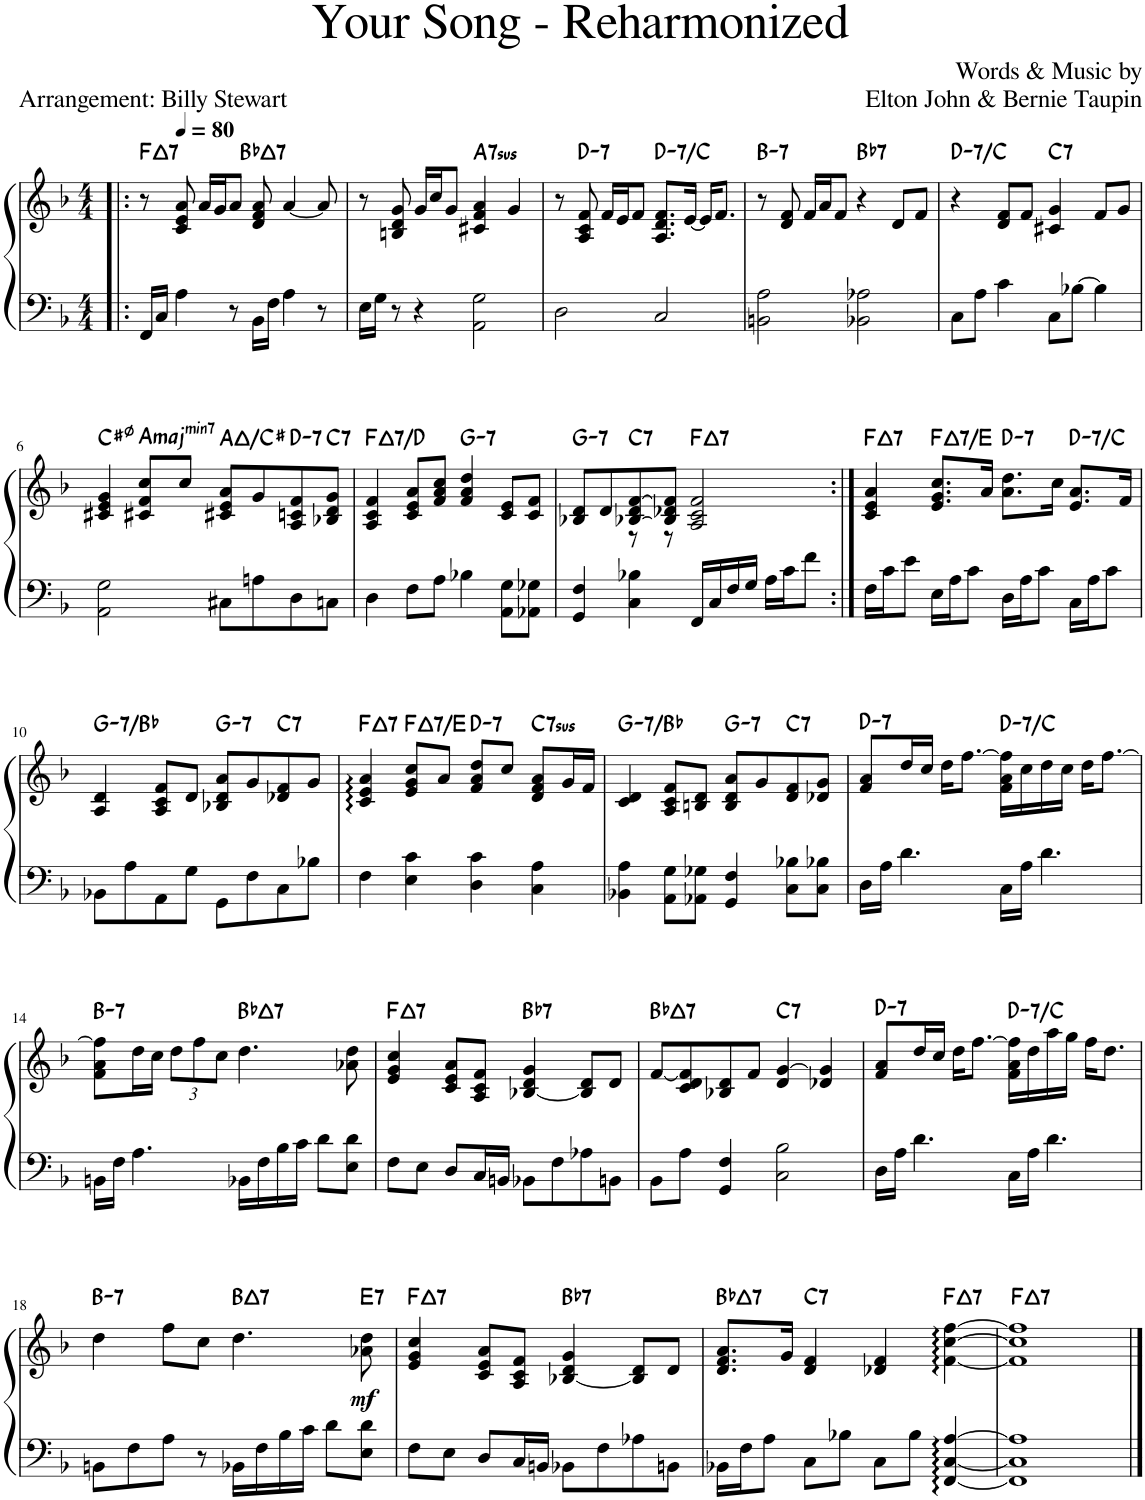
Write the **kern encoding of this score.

**kern	**kern	**dynam	**harte
*part1	*part1	*part1	*part1
*staff2	*staff1	*staff1/2	*
*I"Piano	*	*	*
*I'Pno.	*	*	*
*clefF4	*clefG2	*	*
*k[b-]	*k[b-]	*	*
*M4/4	*M4/4	*	*
=1!|:	=1!|:	=1!|:	=1!|:
!	!	!	!LO:H:kt=7
*	*^	*	*
16FF/LL	8r	4..ryy	.	F:maj7
16C/JJ	.	.	.	.
*	*MM80	*	*	*
4A\	8c/ 8e/ 8a/	.	.	.
.	16a/LL	.	.	.
.	16g/J	.	.	.
8r	8a/J	.	.	.
!	!	!	!	!LO:H:kt=7
.	.	2ryy	.	Bb:maj7
16BB-\LL	8d/ 8f/ 8a/	.	.	.
16F\JJ	.	.	.	.
4A\	[4a/	.	.	.
8r	8a/]	.	.	.
.	.	16ryy	.	.
*	*v	*v	*	*
=2	=2	=2	=2
16E\LL	8r	.	.
16G\JJ	.	.	.
8r	8Bn/ 8d/ 8g/	.	.
4r	16g/LL	.	.
.	16cc/J	.	.
.	8g/J	.	.
!	!	!	!LO:H:kt=7sus
2AA\ 2G\	4c#X/ 4f/ 4a/	.	A:sus4(7)
.	4g/	.	.
=3	=3	=3	=3
2D\	8r	.	.
!	!	!	!LO:H:kt=7
.	8A/ 8c/ 8f/	.	D:min7
.	16f/LL	.	.
.	16e/J	.	.
.	8f/J	.	.
!	!	!	!LO:H:kt=7
2C/	8.A/ 8.d/ 8.f/L	.	D:min7/b7
.	[16e/Jk	.	.
.	16e/KL]	.	.
.	8.f/J	.	.
=4	=4	=4	=4
!	!	!	!LO:H:kt=7
2BBn\ 2A\	8r	.	B:min7
.	8d/ 8f/	.	.
.	16f/LL	.	.
.	16a/J	.	.
.	8f/J	.	.
!	!	!	!LO:H:kt=7
2BB-X\ 2A-X\	4r	.	Bb:7
.	8d/L	.	.
.	8f/J	.	.
=5	=5	=5	=5
!	!	!	!LO:H:kt=7
8C\L	4r	.	D:min7/b7
8A\J	.	.	.
4c\	8d/ 8f/L	.	.
.	8f/J	.	.
!	!	!	!LO:H:kt=7
8C\L	4c#X/ 4g/	.	C:7
[8B-X\J	.	.	.
4B-\]	8f/L	.	.
.	8g/J	.	.
!!LO:LB:g=z
=6	=6	=6	=6
2AA\ 2G\	4c#X/ 4e/ 4g/	.	C#:hdim7
!	!	!	!LO:H:kt=maj
.	8c#X/ 8f/ 8cc/L	.	A:maj
.	8cc/J	.	.
8C#X\L	8c#X/ 8e/ 8a/L	.	A:maj/3
8An\	8g/	.	.
!	!	!	!LO:H:kt=7
8D\	8A/ 8cn/ 8f/	.	D:min7
!	!	!	!LO:H:kt=7
8Cn\J	8B-X/ 8d/ 8g/J	.	C:7
=7	=7	=7	=7
!	!	!	!LO:H:kt=7
4D\	4A/ 4c/ 4f/	.	F:maj7/6
8F\L	8c/ 8e/ 8a/L	.	.
8A\J	8f/ 8a/ 8cc/J	.	.
!	!	!	!LO:H:kt=7
4B-X\	4f/ 4a/ 4dd/	.	G:min7
8AA\ 8G\L	8c/ 8e/L	.	.
8AA-X\ 8G-X\J	8c/ 8f/J	.	.
=8	=8	=8	=8
*	*^	*	*
!	!	!	!	!LO:H:kt=7
4GG/ 4F/	8B-X/ 8d/L	4ryy	.	G:min7
.	8d/	.	.	.
!	!	!	!	!LO:H:kt=7
4C\ 4B-X\	[8B-X/ 8d/ [8f/	8r	.	C:7
.	8B-/] 8d-X/ 8f/]J	8r	.	.
!	!	!	!	!LO:H:kt=7
16FF/LL	2A/ 2c/ 2f/	2ryy	.	F:maj7
16C/	.	.	.	.
16F/	.	.	.	.
16G/JJ	.	.	.	.
16A\LL	.	.	.	.
16c\J	.	.	.	.
8f\J	.	.	.	.
*	*v	*v	*	*
=9:|!	=9:|!	=9:|!	=9:|!
!	!	!	!LO:H:kt=7
16F\LL	4c/ 4e/ 4a/	.	F:maj7
16c\J	.	.	.
8e\J	.	.	.
!	!	!	!LO:H:kt=7
16E\LL	8.e/ 8.g/ 8.cc/L	.	F:maj7/7
16A\J	.	.	.
8c\J	.	.	.
.	16a/Jk	.	.
!	!	!	!LO:H:kt=7
16D\LL	8.a\ 8.dd\L	.	D:min7
16A\J	.	.	.
8c\J	.	.	.
.	16cc\Jk	.	.
!	!	!	!LO:H:kt=7
16C\LL	8.e/ 8.a/L	.	D:min7/b7
16A\J	.	.	.
8c\J	.	.	.
.	16f/Jk	.	.
!!LO:LB:g=z
=10	=10	=10	=10
!	!	!	!LO:H:kt=7
8BB-X\L	4A/ 4d/	.	G:min7/b3
8A\	.	.	.
8AA\	8A/ 8c/ 8f/L	.	.
8G\J	8d/J	.	.
!	!	!	!LO:H:kt=7
8GG\L	8B-X/ 8d/ 8a/L	.	G:min7
8F\	8g/	.	.
!	!	!	!LO:H:kt=7
8C\	8d-X/ 8f/	.	C:7
8B-X\J	8g/J	.	.
=11	=11	=11	=11
!	!	!	!LO:H:kt=7
4F\	4c/:: 4e/:: 4a/::	.	F:maj7
!	!	!	!LO:H:kt=7
4E\ 4c\	8e/ 8g/ 8cc/L	.	F:maj7/7
.	8a/J	.	.
!	!	!	!LO:H:kt=7
4D\ 4c\	8f/ 8a/ 8dd/L	.	D:min7
.	8cc/J	.	.
!	!	!	!LO:H:kt=7sus
4C\ 4A\	8d/ 8f/ 8a/L	.	C:sus4(7)
.	16g/L	.	.
.	16f/JJ	.	.
=12	=12	=12	=12
!	!	!	!LO:H:kt=7
4BB-X\ 4A\	4c/ 4d/	.	G:min7/b3
8AA\ 8G\L	8A/ 8c/ 8f/L	.	.
8AA-X\ 8G-X\J	8Bn/ 8d/J	.	.
!	!	!	!LO:H:kt=7
4GG/ 4F/	8B/ 8d/ 8a/L	.	G:min7
.	8g/	.	.
!	!	!	!LO:H:kt=7
8C\ 8B-X\L	8d/ 8f/	.	C:7
8C\ 8B-X\J	8d-X/ 8g/J	.	.
=13	=13	=13	=13
!	!	!	!LO:H:kt=7
16D\LL	8f/ 8a/L	.	D:min7
16A\JJ	.	.	.
4.d\	16dd/L	.	.
.	16cc/JJ	.	.
.	16dd\KL	.	.
.	[8.ff\J	.	.
!	!	!	!LO:H:kt=7
16C\LL	16f\ 16a\ 16ff\]LL	.	D:min7/b7
16A\JJ	16cc\	.	.
4.d\	16dd\	.	.
.	16cc\JJ	.	.
.	16dd\KL	.	.
.	[8.ff\J	.	.
!!LO:LB:g=z
=14	=14	=14	=14
!	!	!	!LO:H:kt=7
16BBn\LL	8f\ 8a\ 8ff\]L	.	B:min7
16F\JJ	.	.	.
4.A\	16dd\L	.	.
.	16cc\JJ	.	.
*	*Xbrackettup	*	*
.	12dd\L	.	.
.	12ff\	.	.
.	12cc\J	.	.
*	*MM50	*	*
!	!	!	!LO:H:kt=7
16BB-X\LL	4.dd\	.	Bb:maj7
16F\	.	.	.
16B-\	.	.	.
16c\JJ	.	.	.
8d\L	.	.	.
8E\ 8d\J	8a-X\ 8dd\	.	.
=15	=15	=15	=15
*	*MM65	*	*
!	!	!	!LO:H:kt=7
8F\L	4e/ 4g/ 4cc/	.	F:maj7
8E\J	.	.	.
8D/L	8c/ 8e/ 8a/L	.	.
16C/L	8A/ 8c/ 8f/J	.	.
16BBn/JJ	.	.	.
!	!	!	!LO:H:kt=7
8BB-X\L	[4B-X/ 4d/ 4g/	.	Bb:7
8F\	.	.	.
8A-X\	8B-/] 8d/L	.	.
8BBn\J	8d/J	.	.
=16	=16	=16	=16
!	!	!	!LO:H:kt=7
8BB-\L	[8f/L	.	Bb:maj7
8A\J	8c/ 8d/ 8f/]	.	.
4GG/ 4F/	8B-X/ 8d/	.	.
.	8f/J	.	.
!	!	!	!LO:H:kt=7
2C\ 2B-\	4d/ [4g/	.	C:7
.	4d-X/ 4g/]	.	.
=17	=17	=17	=17
!	!	!	!LO:H:kt=7
16D\LL	8f/ 8a/L	.	D:min7
16A\JJ	.	.	.
4.d\	16dd/L	.	.
.	16cc/JJ	.	.
.	16dd\KL	.	.
.	[8.ff\J	.	.
!	!	!	!LO:H:kt=7
16C\LL	16f\ 16a\ 16ff\]LL	.	D:min7/b7
*	*MM62	*	*
16A\JJ	16dd\	.	.
4.d\	16aa\	.	.
.	16gg\JJ	.	.
.	16ff\KL	.	.
.	8.dd\J	.	.
!!LO:LB:g=z
=18	=18	=18	=18
!	!	!	!LO:H:kt=7
8BBn\L	4dd\	.	B:min7
8F\	.	.	.
8A\J	8ff\L	.	.
8r	8cc\J	.	.
!	!	!	!LO:H:kt=7
16BB-X\LL	4.dd\	.	B:maj7
16F\	.	.	.
16B-\	.	.	.
16c\JJ	.	.	.
8d\L	.	.	.
!	!	!LO:DY:b	!LO:H:kt=7
8E\ 8d\J	8a-X\ 8dd\	mf	E:7
=19	=19	=19	=19
*	*MM65	*	*
!	!	!	!LO:H:kt=7
8F\L	4e/ 4g/ 4cc/	.	F:maj7
8E\J	.	.	.
8D/L	8c/ 8e/ 8a/L	.	.
16C/L	8A/ 8c/ 8f/J	.	.
16BBn/JJ	.	.	.
!	!	!	!LO:H:kt=7
8BB-X\L	[4B-X/ 4d/ 4g/	.	Bb:7
8F\	.	.	.
8A-X\	8B-/] 8d/L	.	.
8BBn\J	8d/J	.	.
=20	=20	=20	=20
!	!	!	!LO:H:kt=7
16BB-X\LL	8.d/ 8.f/ 8.a/L	.	Bb:maj7
16F\J	.	.	.
8A\J	.	.	.
.	16g/Jk	.	.
!	!	!	!LO:H:kt=7
8C\L	4d/ 4f/	.	C:7
8B-X\J	.	.	.
8C\L	4d-X/ 4f/	.	.
8B-\J	.	.	.
!	!	!	!LO:H:kt=7
[4FF/: [4C/: [4A/:	[4f\:: [4cc\:: [4ff\::	.	F:maj7
=21	=21	=21	=21
!	!	!	!LO:H:kt=7
1FF] 1C] 1A]	1f] 1cc] 1ff]	.	F:maj7
==	==	==	==
*-	*-	*-	*-
